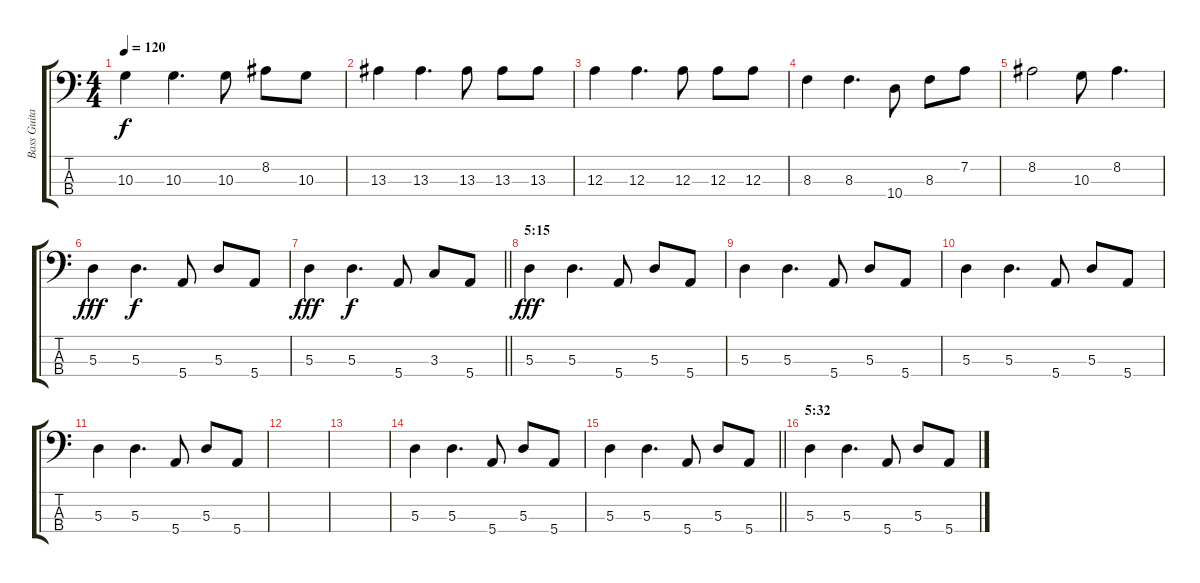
\track ("Bass Guitar" "Bass Guita") {instrument acousticbass}
\staff {score tabs}
\tuning (G2 D2 A1 E1) {hide}
\ts (4 4)
\tempo 120
\clef f4
\ks c
10.3.4{dy f} 10.3.4{d} 10.3.8 8.2.8 10.3.8 |
13.3.4 13.3.4{d} 13.3.8 13.3.8 13.3.8 |
12.3.4 12.3.4{d} 12.3.8 12.3.8 12.3.8 |
8.3.4 8.3.4{d} 10.4.8 8.3.8 7.2.8 |
8.2.2 10.3.8 8.2.4{d} |
5.3.4{dy fff} 5.3.4{d dy f} 5.4.8 5.3.8 5.4.8 |
\barLineRight lightlight
5.3.4{dy fff} 5.3.4{d dy f} 5.4.8 3.3.8 5.4.8 |
\section ("" "5:15")
5.3.4{dy fff} 5.3.4{d} 5.4.8 5.3.8 5.4.8 |
5.3.4 5.3.4{d} 5.4.8 5.3.8 5.4.8 |
5.3.4 5.3.4{d} 5.4.8 5.3.8 5.4.8 |
5.3.4 5.3.4{d} 5.4.8 5.3.8 5.4.8 |
|
|
5.3.4 5.3.4{d} 5.4.8 5.3.8 5.4.8 |
\barLineRight lightlight
5.3.4 5.3.4{d} 5.4.8 5.3.8 5.4.8 |
\section ("" "5:32")
5.3.4 5.3.4{d} 5.4.8 5.3.8 5.4.8
